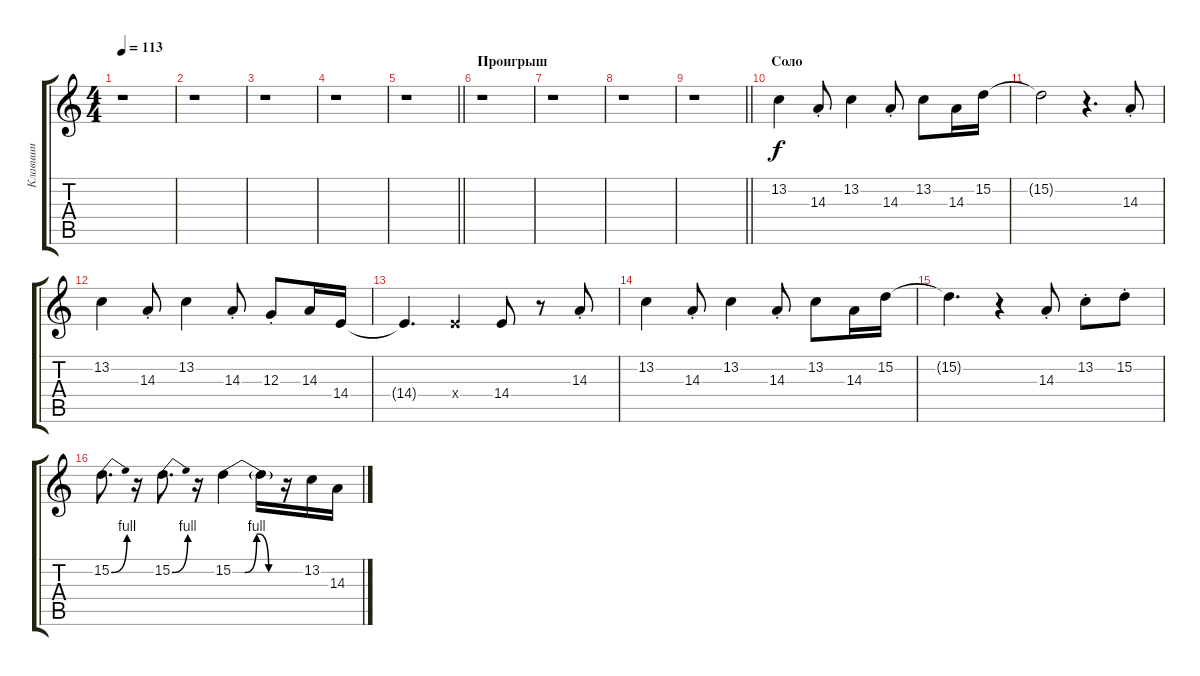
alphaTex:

\track ("Клавиши" "Клавиши") {instrument lead2sawtooth}
\staff {score tabs}
\tuning (E4 B3 G3 D3 A2 E2) {hide}
\ts (4 4)
\tempo 113
\clef g2
\ks c
r.1{dy f} |
r.1 |
r.1 |
r.1 |
\barLineRight lightlight
r.1 |
\section ("" "Проигрыш")
r.1 |
r.1 |
r.1 |
\barLineRight lightlight
r.1 |
\section ("" "Соло")
13.2.4 14.3{st}.8 13.2.4 14.3{st}.8 13.2.8 14.3.16 15.2.16 |
15.2{t}.2 r.4{d} 14.3{st}.8 |
13.2.4 14.3{st}.8 13.2.4 14.3{st}.8 12.3{st}.8 14.3.16 14.4.16 |
14.4{t}.4{d} 14.4{x}.4 14.4.8 r.8 14.3{st}.8 |
13.2.4 14.3{st}.8 13.2.4 14.3{st}.8 13.2.8 14.3.16 15.2.16 |
15.2{t}.4{d} r.4 14.3{st}.8 13.2{st}.8 15.2{st}.8 |
15.2{be (bend 0 0 60 4)}.8{d} r.16 15.2{be (bend 0 0 60 4)}.8{d} r.16 15.2{be (custom 0 0 15 0 30 4 45 0 60 0)}.4 15.2{t}.16 r.16 13.2.16 14.3.16
